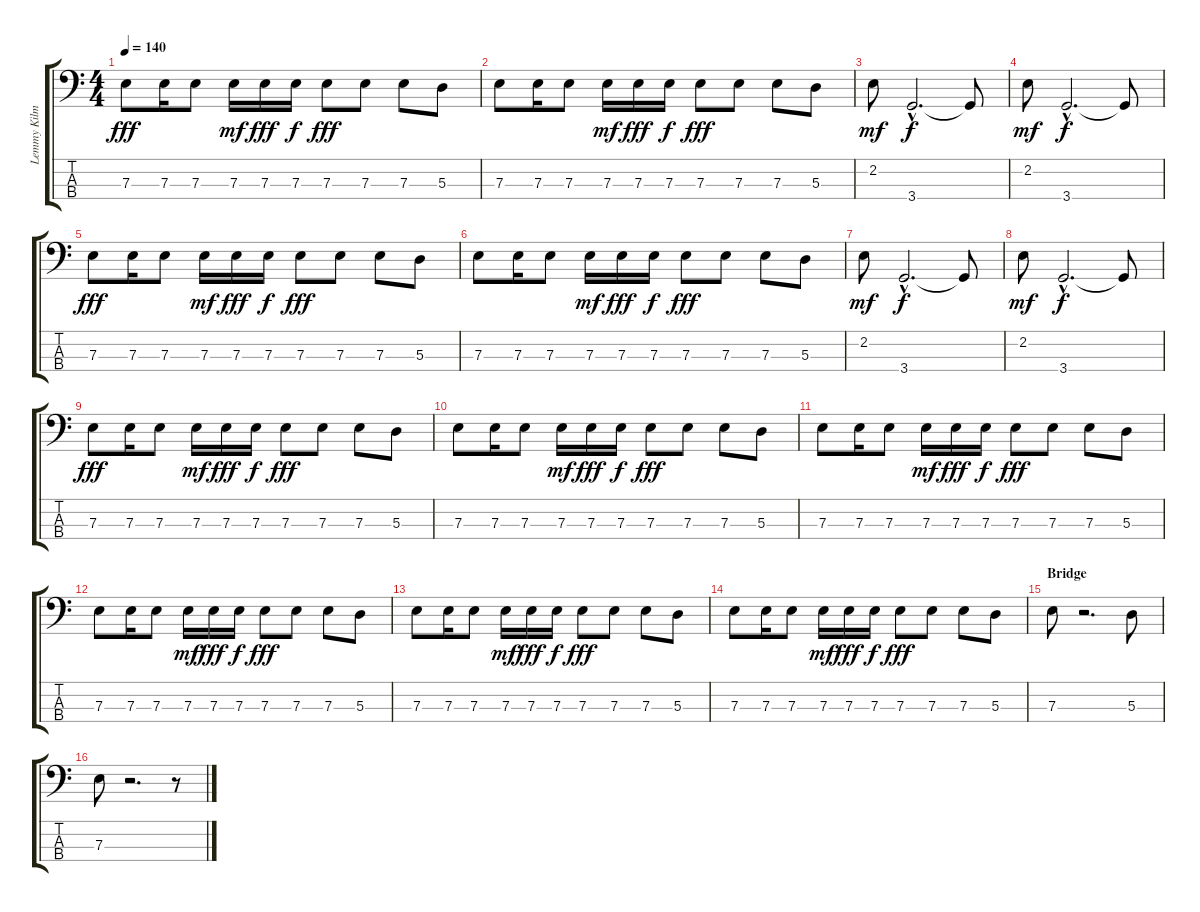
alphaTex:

\track ("Lemmy Kilmister (Bass)" "Lemmy Kilm") {instrument distortionguitar}
\staff {score tabs}
\tuning (G2 D2 A1 E1) {hide}
\ts (4 4)
\tempo 140
\clef f4
\ks c
7.3.8{dy fff} 7.3.16 7.3.8 7.3.16{dy mf} 7.3.16{dy fff} 7.3.16{dy f} 7.3.8{dy fff} 7.3.8 7.3.8 5.3.8 |
7.3.8 7.3.16 7.3.8 7.3.16{dy mf} 7.3.16{dy fff} 7.3.16{dy f} 7.3.8{dy fff} 7.3.8 7.3.8 5.3.8 |
2.2.8{dy mf} 3.4{hac}.2{d dy f} 3.4{t}.8 |
2.2.8{dy mf} 3.4{hac}.2{d dy f} 3.4{t}.8 |
7.3.8{dy fff} 7.3.16 7.3.8 7.3.16{dy mf} 7.3.16{dy fff} 7.3.16{dy f} 7.3.8{dy fff} 7.3.8 7.3.8 5.3.8 |
7.3.8 7.3.16 7.3.8 7.3.16{dy mf} 7.3.16{dy fff} 7.3.16{dy f} 7.3.8{dy fff} 7.3.8 7.3.8 5.3.8 |
2.2.8{dy mf} 3.4{hac}.2{d dy f} 3.4{t}.8 |
2.2.8{dy mf} 3.4{hac}.2{d dy f} 3.4{t}.8 |
7.3.8{dy fff} 7.3.16 7.3.8 7.3.16{dy mf} 7.3.16{dy fff} 7.3.16{dy f} 7.3.8{dy fff} 7.3.8 7.3.8 5.3.8 |
7.3.8 7.3.16 7.3.8 7.3.16{dy mf} 7.3.16{dy fff} 7.3.16{dy f} 7.3.8{dy fff} 7.3.8 7.3.8 5.3.8 |
7.3.8 7.3.16 7.3.8 7.3.16{dy mf} 7.3.16{dy fff} 7.3.16{dy f} 7.3.8{dy fff} 7.3.8 7.3.8 5.3.8 |
7.3.8 7.3.16 7.3.8 7.3.16{dy mf} 7.3.16{dy fff} 7.3.16{dy f} 7.3.8{dy fff} 7.3.8 7.3.8 5.3.8 |
7.3.8 7.3.16 7.3.8 7.3.16{dy mf} 7.3.16{dy fff} 7.3.16{dy f} 7.3.8{dy fff} 7.3.8 7.3.8 5.3.8 |
7.3.8 7.3.16 7.3.8 7.3.16{dy mf} 7.3.16{dy fff} 7.3.16{dy f} 7.3.8{dy fff} 7.3.8 7.3.8 5.3.8 |
\section ("" "Bridge")
7.3.8 r.2{d} 5.3.8 |
7.3.8 r.2{d} r.8
